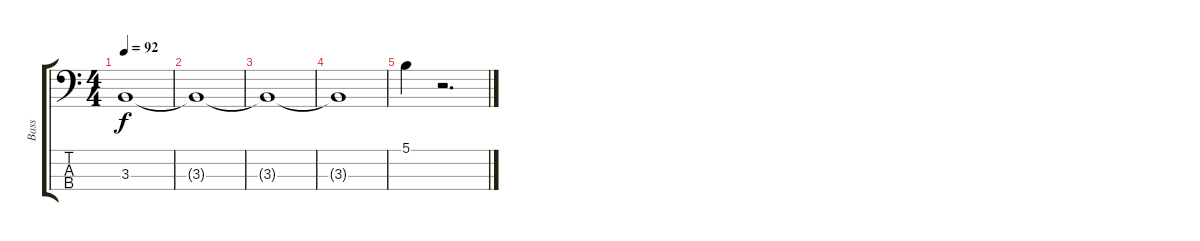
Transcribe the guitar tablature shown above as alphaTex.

\track ("Bass" "Bass") {instrument electricbassfinger}
\staff {score tabs}
\tuning (Gb2 Db2 Ab1 Eb1) {hide}
\ts (4 4)
\tempo 92
\clef f4
\ks c
3.3{t}.1{dy f} |
3.3{t}.1 |
3.3{t}.1 |
3.3{t}.1 |
5.1.4 r.2{d}
